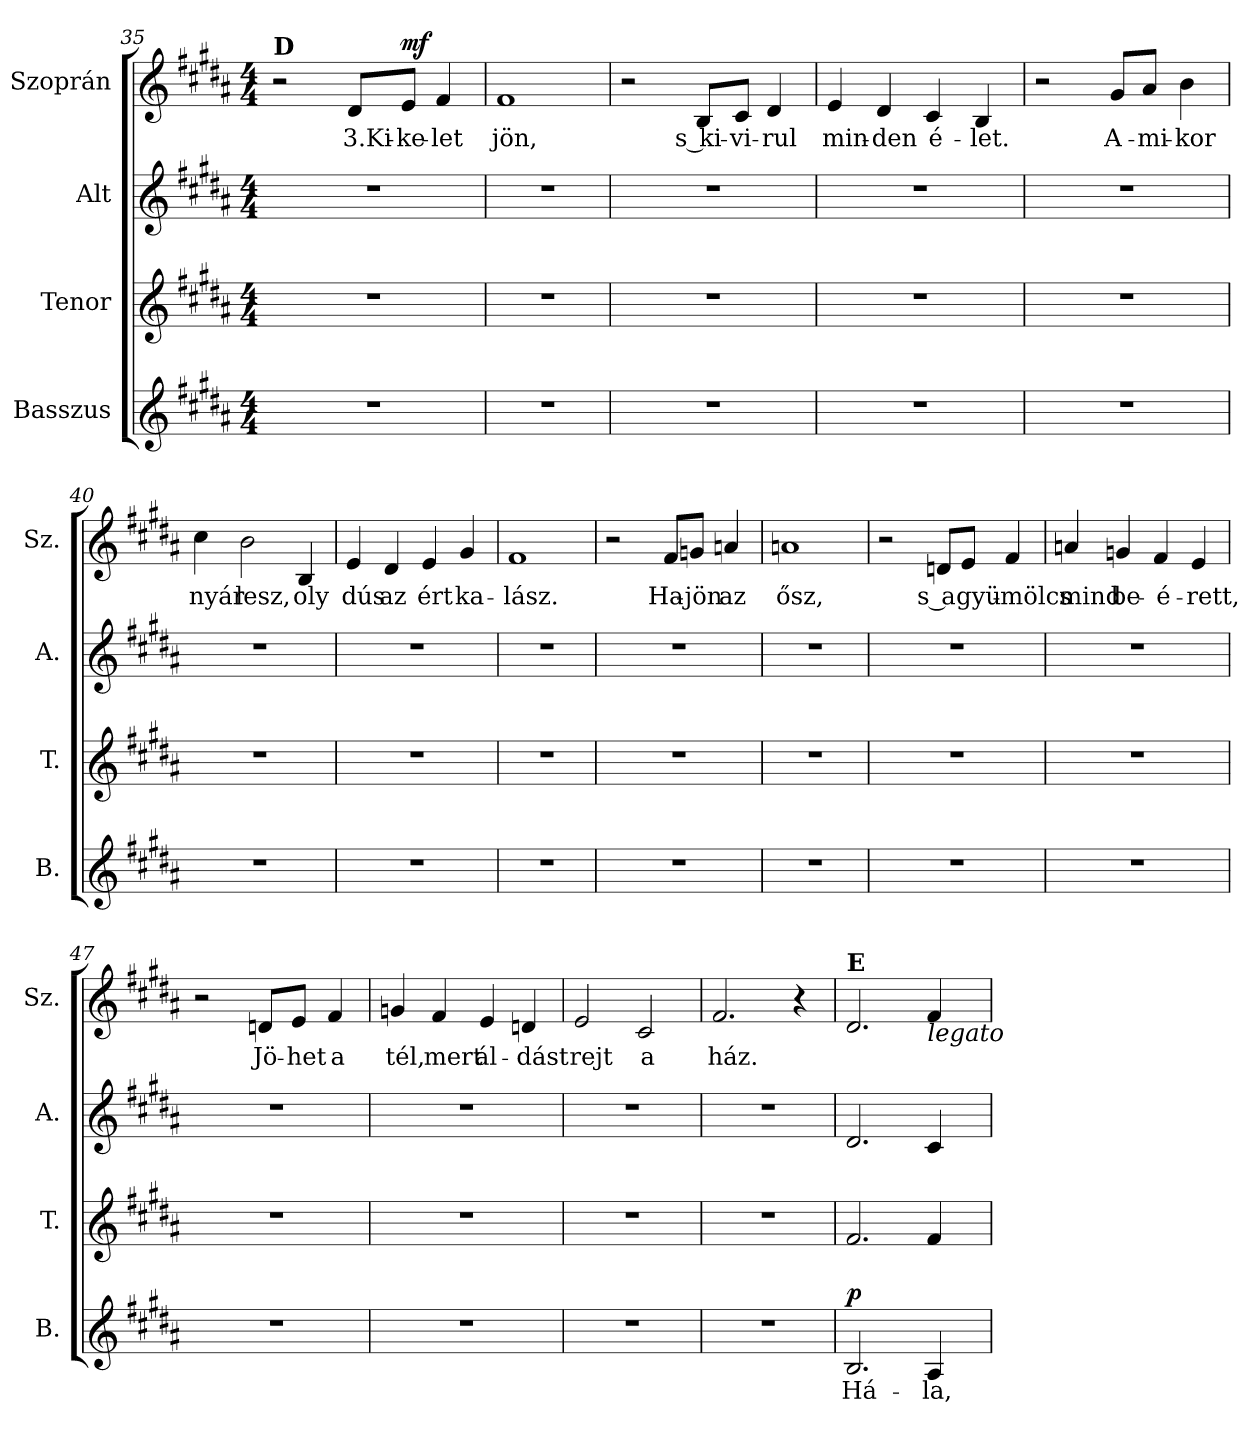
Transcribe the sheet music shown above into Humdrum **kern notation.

**kern	**text	**dynam	**kern	**kern	**kern	**text	**dynam
*part4	*part4	*part4	*part3	*part2	*part1	*part1	*part1
*staff4	*staff4	*staff4	*staff3	*staff2	*staff1	*staff1	*staff1
*I"Basszus	*	*	*I"Tenor	*I"Alt	*I"Szoprán	*	*
*I'B.	*	*	*I'T.	*I'A.	*I'Sz.	*	*
*clefG2	*	*	*clefG2	*clefG2	*clefG2	*	*
*k[f#c#g#d#a#]	*	*	*k[f#c#g#d#a#]	*k[f#c#g#d#a#]	*k[f#c#g#d#a#]	*	*
*M4/4	*	*	*M4/4	*M4/4	*M4/4	*	*
=35	=35	=35	=35	=35	=35	=35	=35
!	!	!	!	!	!LO:TX:a:B:t=D	!	!
1r	.	.	1r	1r	2r	.	.
.	.	.	.	.	8d#/L	3.Ki-	.
!	!	!	!	!	!	!	!LO:DY:a
.	.	.	.	.	8e/J	-ke-	mf
.	.	.	.	.	4f#/	-let	.
=36	=36	=36	=36	=36	=36	=36	=36
1r	.	.	1r	1r	1f#	jön,	.
=37	=37	=37	=37	=37	=37	=37	=37
1r	.	.	1r	1r	2r	.	.
.	.	.	.	.	8B/L	s ki-	.
.	.	.	.	.	8c#/J	-vi-	.
.	.	.	.	.	4d#/	-rul	.
=38	=38	=38	=38	=38	=38	=38	=38
1r	.	.	1r	1r	4e/	min-	.
.	.	.	.	.	4d#/	-den	.
.	.	.	.	.	4c#/	é-	.
.	.	.	.	.	4B/	-let.	.
=39	=39	=39	=39	=39	=39	=39	=39
1r	.	.	1r	1r	2r	.	.
.	.	.	.	.	8g#/L	A-	.
.	.	.	.	.	8a#/J	-mi-	.
.	.	.	.	.	4b\	-kor	.
=40	=40	=40	=40	=40	=40	=40	=40
1r	.	.	1r	1r	4cc#\	nyár	.
.	.	.	.	.	2b\	lesz,	.
.	.	.	.	.	4B/	oly	.
!!LO:LB:g=z
=41	=41	=41	=41	=41	=41	=41	=41
1r	.	.	1r	1r	4e/	dús	.
.	.	.	.	.	4d#/	az	.
.	.	.	.	.	4e/	ért	.
.	.	.	.	.	4g#/	ka-	.
=42	=42	=42	=42	=42	=42	=42	=42
1r	.	.	1r	1r	1f#	-lász.	.
=43	=43	=43	=43	=43	=43	=43	=43
1r	.	.	1r	1r	2r	.	.
.	.	.	.	.	8f#/L	Ha-	.
.	.	.	.	.	8gn/J	-jön	.
.	.	.	.	.	4an/	az	.
=44	=44	=44	=44	=44	=44	=44	=44
1r	.	.	1r	1r	1an	ősz,	.
=45	=45	=45	=45	=45	=45	=45	=45
1r	.	.	1r	1r	2r	.	.
.	.	.	.	.	8dn/L	s a	.
.	.	.	.	.	8e/J	gyü-	.
.	.	.	.	.	4f#/	-mölcs	.
=46	=46	=46	=46	=46	=46	=46	=46
1r	.	.	1r	1r	4an/	mind	.
.	.	.	.	.	4gn/	be-	.
.	.	.	.	.	4f#/	-é-	.
.	.	.	.	.	4e/	-rett,	.
!!LO:LB:g=z
=47	=47	=47	=47	=47	=47	=47	=47
1r	.	.	1r	1r	2r	.	.
.	.	.	.	.	8dn/L	Jö-	.
.	.	.	.	.	8e/J	-het	.
.	.	.	.	.	4f#/	a	.
=48	=48	=48	=48	=48	=48	=48	=48
1r	.	.	1r	1r	4gn/	tél,	.
.	.	.	.	.	4f#/	mert	.
.	.	.	.	.	4e/	ál-	.
.	.	.	.	.	4dn/	-dást	.
=49	=49	=49	=49	=49	=49	=49	=49
1r	.	.	1r	1r	2e/	rejt	.
.	.	.	.	.	2c#/	a	.
=50	=50	=50	=50	=50	=50	=50	=50
1r	.	.	1r	1r	2.f#/	ház.	.
.	.	.	.	.	4r	.	.
!!LO:LB:g=z
=51	=51	=51	=51	=51	=51	=51	=51
!	!	!	!	!	!LO:TX:a:B:t=E	!	!
!	!	!LO:DY:a	!	!	!	!	!
2.B/	Há-	p	2.f#/	2.d#/	2.d#/	.	.
!	!	!	!	!	!LO:TX:b:i:t=legato	!	!
4A#/	-la,	.	4f#/	4c#/	4f#/	.	.
=	=	=	=	=	=	=	=
*-	*-	*-	*-	*-	*-	*-	*-
